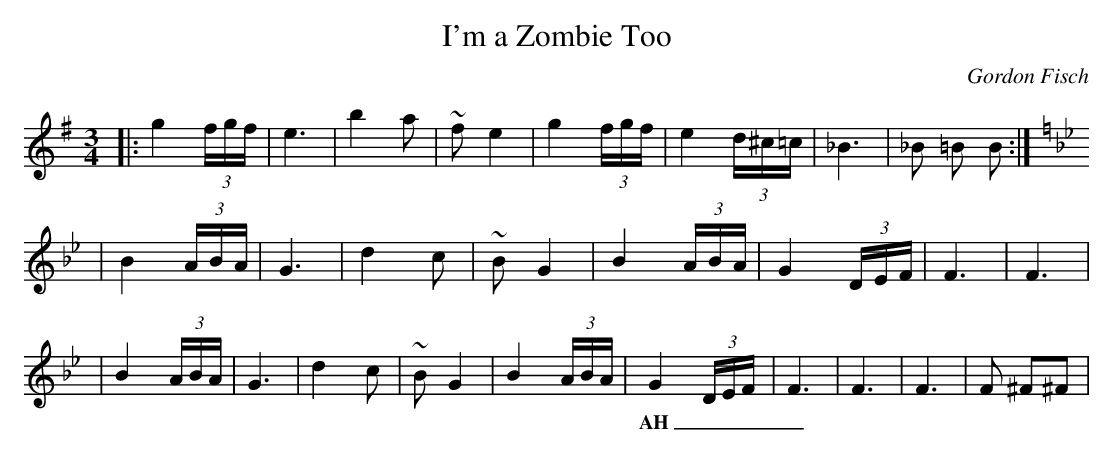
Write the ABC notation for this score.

X:1
T:I'm a Zombie Too
M:3/4
L:1/8
C:Gordon Fisch
K:G
|: g2 (3f/g/f/ | e3 | b2 a | ~f e2 | g2 (3f/g/f/ | e2 (3d/^c/=c/| _B3 | _B =B B :|
K:Bb
| B2 (3A/B/A/ | G3 | d2 c | ~B G2 |  B2 (3A/B/A/ | G2 (3D/E/F/| F3 | F3 |
| B2 (3A/B/A/ | G3 | d2 c | ~B G2 |  B2 (3A/B/A/ | G2 (3D/E/F/ | F3 | F3 | F3 | F ^F^F |
w: | | | | | | AH____
